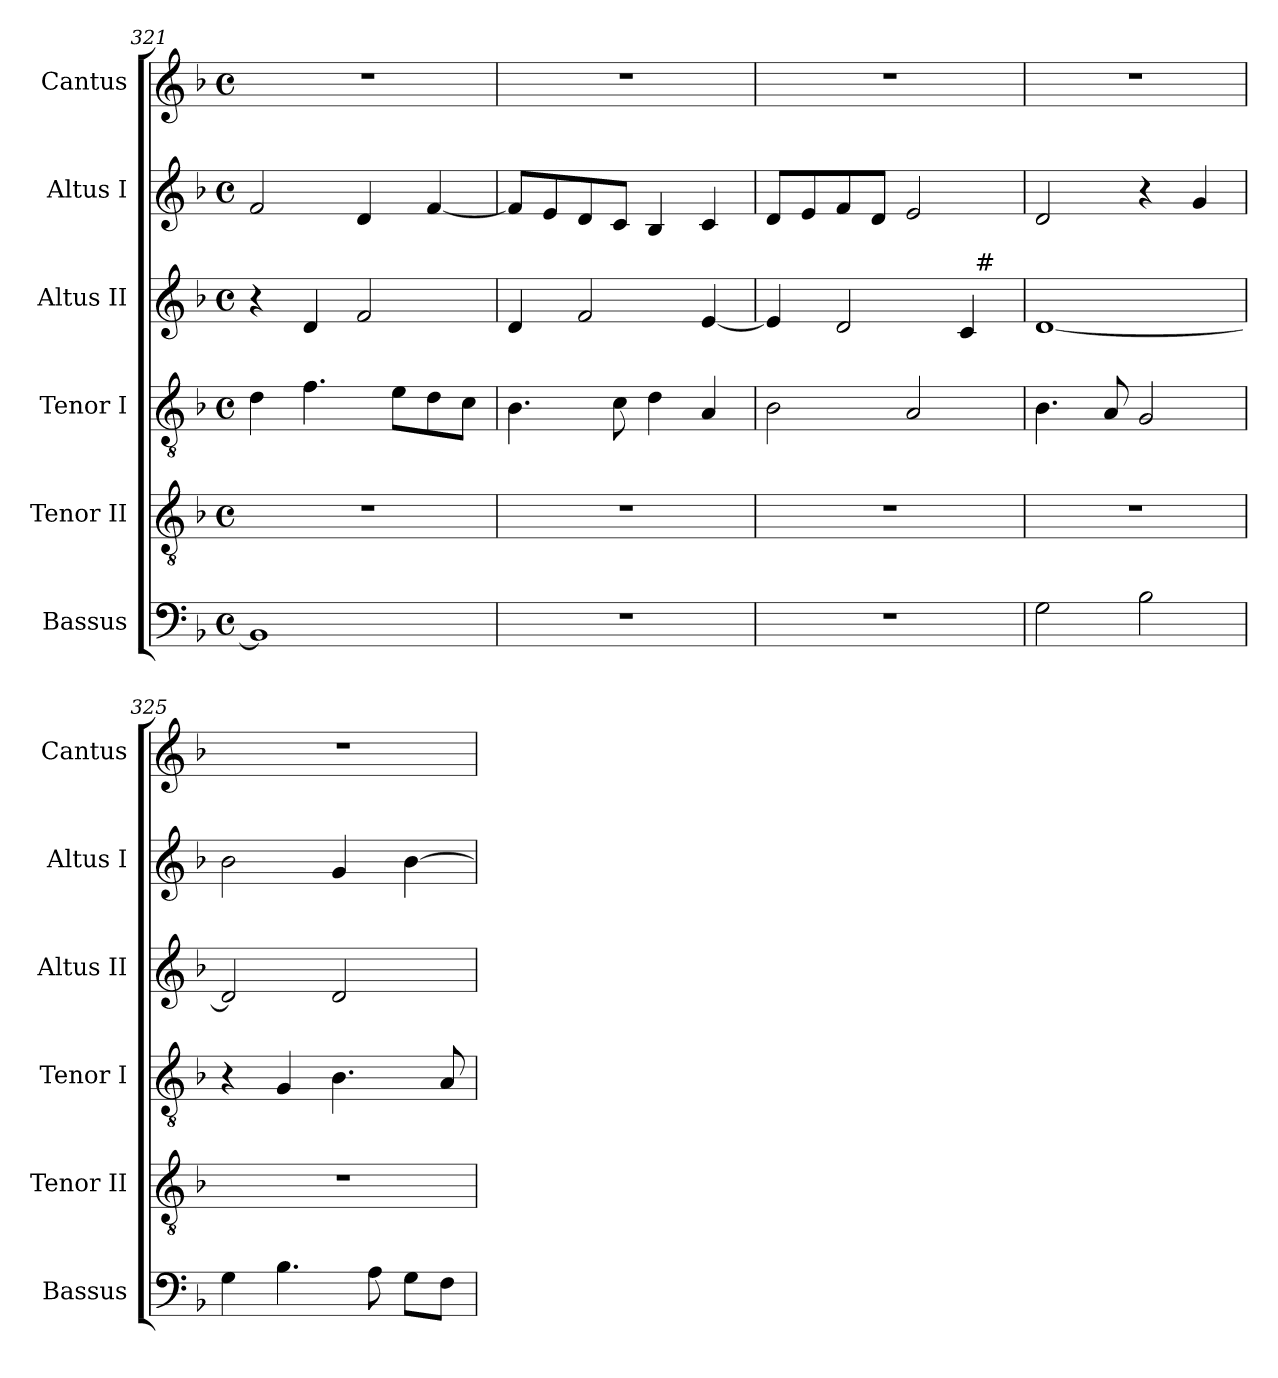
**kern	**kern	**kern	**kern	**kern	**kern
*part6	*part5	*part4	*part3	*part2	*part1
*staff6	*staff5	*staff4	*staff3	*staff2	*staff1
*I"Bassus	*I"Tenor II	*I"Tenor I	*I"Altus II	*I"Altus I	*I"Cantus
*I'Bassus	*I'Tenor II	*I'Tenor I	*I'Altus II	*I'Altus I	*I'Cantus
*clefF4	*clefGv2	*clefGv2	*clefG2	*clefG2	*clefG2
*k[b-]	*k[b-]	*k[b-]	*k[b-]	*k[b-]	*k[b-]
*F:	*F:	*F:	*F:	*F:	*F:
*M4/4	*M4/4	*M4/4	*M4/4	*M4/4	*M4/4
*met(c)	*met(c)	*met(c)	*met(c)	*met(c)	*met(c)
=321	=321	=321	=321	=321	=321
1BB-]	1r	4d\	4r	2f/	1r
.	.	4.f\	4d/	.	.
.	.	.	2f/	4d/	.
.	.	8e\L	.	.	.
.	.	8d\	.	[<4f/	.
.	.	8c\J	.	.	.
=322	=322	=322	=322	=322	=322
1r	1r	4.B-\	4d/	8f/L]	1r
.	.	.	.	8e/	.
.	.	.	2f/	8d/	.
.	.	8c\	.	8c/J	.
.	.	4d\	.	4B-/	.
.	.	4A/	[<4e/	4c/	.
=323	=323	=323	=323	=323	=323
*	*	*	*^	*	*
1r	1r	2B-\	4e/]	2ryy	8d/L	1r
.	.	.	.	.	8e/	.
.	.	.	2d/	.	8f/	.
.	.	.	.	.	8d/J	.
.	.	2A/	.	4ryy	2e/	.
.	.	.	4c/	32ryy	.	.
!	!	!	!	!LO:TX:a:t=#	!	!
.	.	.	.	8..ryy	.	.
*	*	*	*v	*v	*	*
!!LO:LB:g=z
=324	=324	=324	=324	=324	=324
2G\	1r	4.B-\	[<1d	2d/	1r
.	.	8A/	.	.	.
2B-\	.	2G/	.	4r	.
.	.	.	.	4g/	.
=325	=325	=325	=325	=325	=325
4G\	1r	4r	2d/]	2b-\	1r
4.B-\	.	4G/	.	.	.
.	.	4.B-\	2d/	4g/	.
8A\	.	.	.	.	.
8G\L	.	.	.	[>4b-\	.
8F\J	.	8A/	.	.	.
=	=	=	=	=	=
*-	*-	*-	*-	*-	*-
